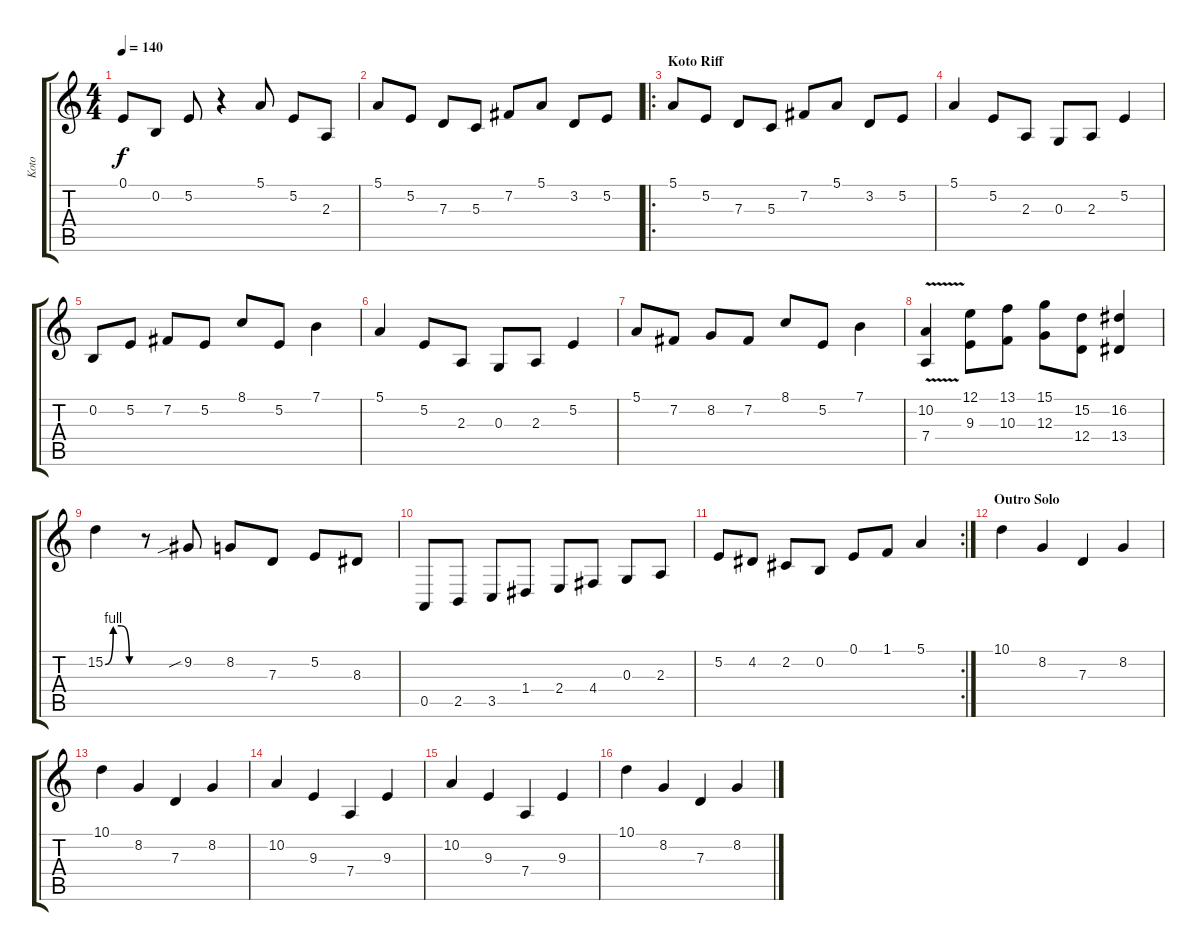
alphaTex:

\track ("Koto" "Koto") {instrument koto}
\staff {score tabs}
\tuning (E4 B3 G3 D3 A2 E2) {hide}
\ts (4 4)
\tempo 140
\clef g2
\ks c
0.1.8{dy f} 0.2.8 5.2.8 r.4 5.1.8 5.2.8 2.3.8 |
5.1.8 5.2.8 7.3.8 5.3.8 7.2.8 5.1.8 3.2.8 5.2.8 |
\ro
\section ("" "Koto Riff")
5.1.8{volume 12} 5.2.8 7.3.8 5.3.8 7.2.8 5.1.8 3.2.8 5.2.8 |
5.1.4 5.2.8 2.3.8 0.3.8 2.3.8 5.2.4 |
0.2.8 5.2.8 7.2.8 5.2.8 8.1.8 5.2.8 7.1.4 |
5.1.4 5.2.8 2.3.8 0.3.8 2.3.8 5.2.4 |
5.1.8 7.2.8 8.2.8 7.2.8 8.1.8 5.2.8 7.1.4 |
(10.2{v} 7.4).4 (12.1 9.3).8 (13.1 10.3).8 (15.1 12.3).8 (15.2 12.4).8 (16.2 13.4).4 |
15.2{be (custom 0 0 15 4 30 4 45 0 60 0)}.4 r.8 9.2{sib}.8 8.2.8 7.3.8 5.2.8 8.3.8 |
0.5.8 2.5.8 3.5.8 1.4.8 2.4.8 4.4.8 0.3.8 2.3.8 |
\rc 2
5.2.8 4.2.8 2.2.8 0.2.8 0.1.8 1.1.8 5.1.4 |
\section ("" "Outro Solo")
10.1.4{volume 10} 8.2.4 7.3.4 8.2.4 |
10.1.4 8.2.4 7.3.4 8.2.4 |
10.2.4 9.3.4 7.4.4 9.3.4 |
10.2.4 9.3.4 7.4.4 9.3.4 |
10.1.4 8.2.4 7.3.4 8.2.4
